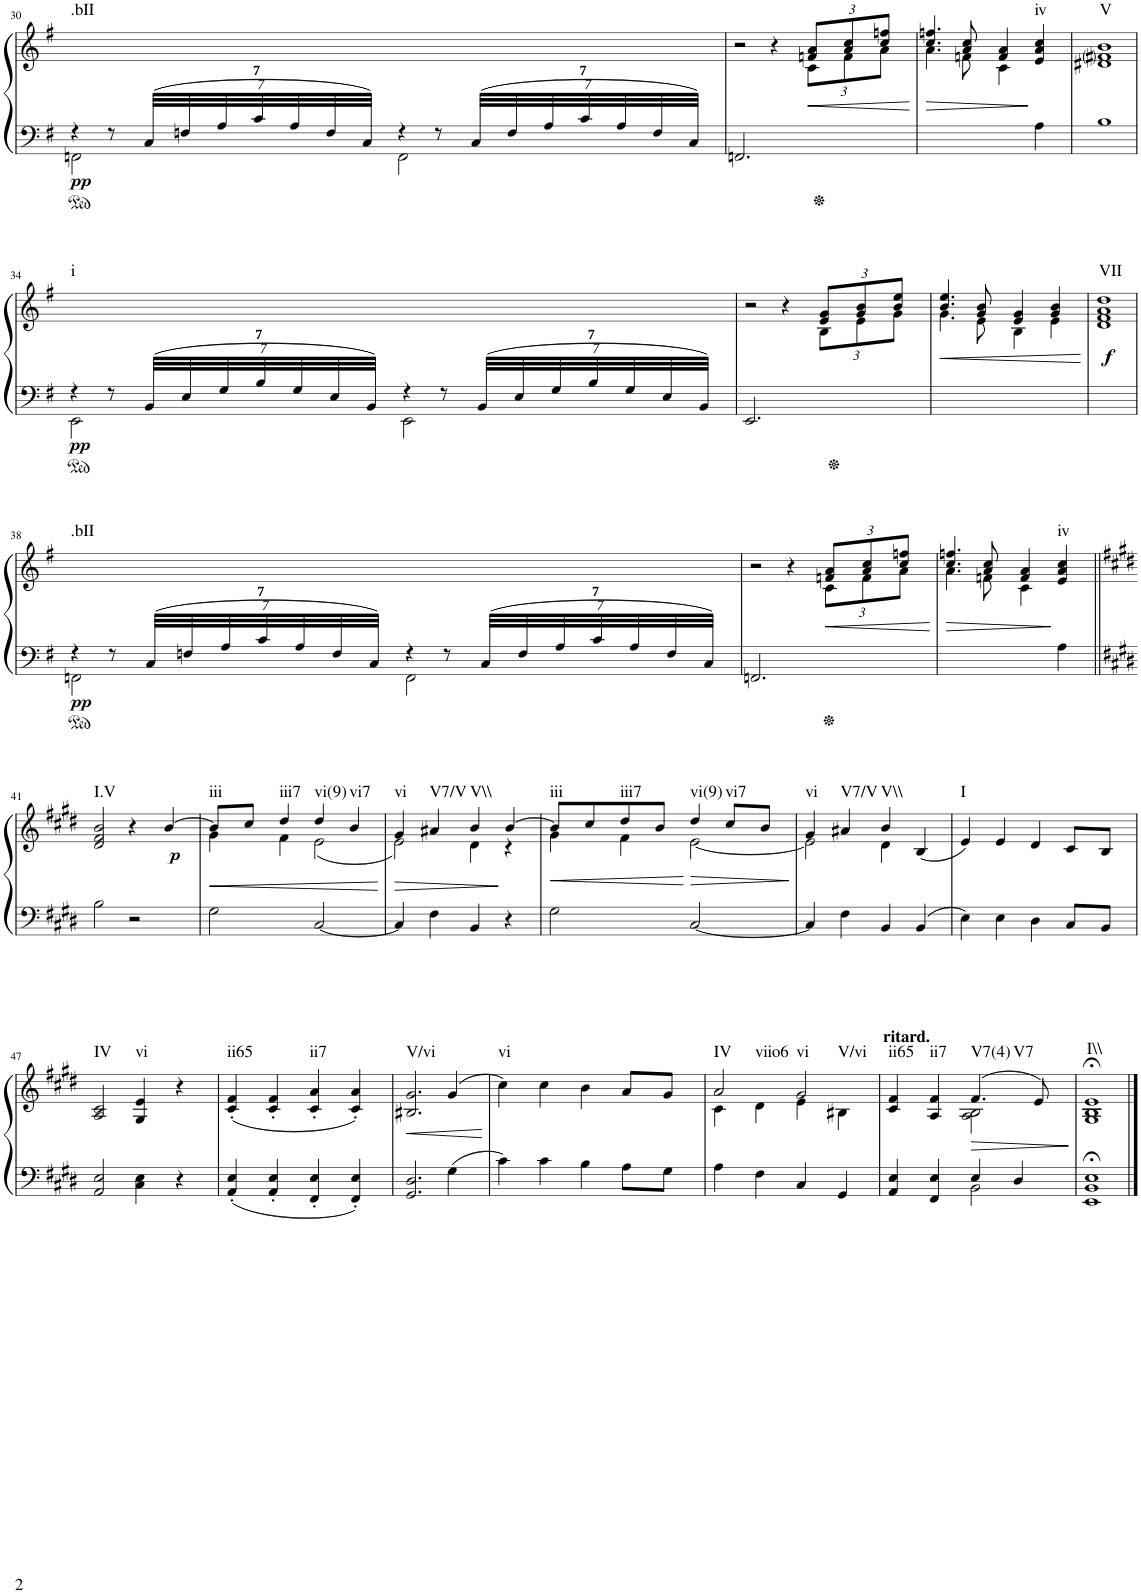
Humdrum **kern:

**kern	**kern	**dynam	**harte
*part1	*part1	*part1	*part1
*staff2	*staff1	*staff1/2	*
*I"Midi_1	*	*	*
!!LO:PB:g=z
*clefF4	*clefG2	*	*
*k[f#]	*k[f#]	*	*
*M2/2	*M2/2	*	*
*met(c|)	*met(c|)	*	*
=30	=30	=30	=30
*^	*^	*	*
!	!	!	!	!LO:DY:b=2	!LO:H:kt=.bII
4r	2FFn\	2ryy	2ryy	pp	N
8r	.	.	.	.	.
*Xbrackettup	*	*	*	*	*
56C/LLL	.	.	.	.	.
56Fn/	.	.	.	.	.
4480ryy	.	.	.	.	.
56A/	.	.	.	.	.
!LO:TX:a:B:t=7	!	!	!	!	!
56c/	.	.	.	.	.
56A/	.	.	.	.	.
56F/	.	.	.	.	.
56C/JJJ	.	.	.	.	.
.	2FF\	2ryy	2ryy	.	.
4r	.	.	.	.	.
8r	.	.	.	.	.
56C/LLL	.	.	.	.	.
56F/	.	.	.	.	.
56A/	.	.	.	.	.
!LO:TX:a:B:t=7	!	!	!	!	!
56c/	.	.	.	.	.
56A/	.	.	.	.	.
56F/	.	.	.	.	.
[960%17C/JJJ	.	.	.	.	.
.	13440ryy	13440ryy	13440ryy	.	.
*v	*v	*	*	*	*
=31	=31	=31	=31	=31
2.FFn/	2r	2.ryy	.	.
.	4r	.	.	.
*	*Xbrackettup	*	*	*
!	!	!	!LO:HP:b	!
6720C/]	12fn/ 12a/L	12c\L	<	.
4ryy	.	.	.	.
.	12a/ 12cc/	12f\	.	.
.	12cc/ 12ffn/J	12a\J	.	.
.	6720ryy	6720ryy	[	.
=32	=32	=32	=32	=32
!	!	!	!LO:HP:b	!
2ryy	4.cc/ 4.ffn/	4.a\	>	.
.	8a/ 8cc/	8fn\	.	.
4ryy	4f/ 4a/	4c\	.	.
!	!	!	!	!LO:H:kt=iv
4A\	4e/ 4a/ 4cc/	4ryy	]	N
=33	=33	=33	=33	=33
!	!	!	!	!LO:H:kt=V
1B	1b	1d#X 1f#i	.	N
!!LO:LB:g=z	!!
=34	=34	=34	=34	=34
*^	*	*	*	*
!	!	!	!	!LO:DY:b=2	!LO:H:kt=i
4r	2EE\	2ryy	2ryy	pp	N
8r	.	.	.	.	.
56BB/LLL	.	.	.	.	.
56E/	.	.	.	.	.
4480ryy	.	.	.	.	.
56G/	.	.	.	.	.
!LO:TX:a:B:t=7	!	!	!	!	!
56B/	.	.	.	.	.
56G/	.	.	.	.	.
56E/	.	.	.	.	.
56BB/JJJ	.	.	.	.	.
.	2EE\	2ryy	2ryy	.	.
4r	.	.	.	.	.
8r	.	.	.	.	.
56BB/LLL	.	.	.	.	.
56E/	.	.	.	.	.
56G/	.	.	.	.	.
!LO:TX:a:B:t=7	!	!	!	!	!
56B/	.	.	.	.	.
56G/	.	.	.	.	.
56E/	.	.	.	.	.
[960%17BB/JJJ	.	.	.	.	.
.	13440ryy	13440ryy	13440ryy	.	.
*v	*v	*	*	*	*
=35	=35	=35	=35	=35
2.EE/	2r	2.ryy	.	.
.	4r	.	.	.
6720BB/]	12e/ 12g/L	12B\L	.	.
4ryy	.	.	.	.
.	12g/ 12b/	12e\	.	.
.	12b/ 12ee/J	12g\J	.	.
.	6720ryy	6720ryy	.	.
=36	=36	=36	=36	=36
*^	*	*	*	*
!	!	!	!	!LO:HP:b	!
2ryy	2ryy	4.b/ 4.ee/	4.g\	<	.
.	.	8g/ 8b/	8e\	.	.
2ryy	2ryy	4e/ 4g/	4B\	.	.
.	.	4g/ 4b/	4e\	.	.
*v	*v	*	*	*	*
*	*v	*v	*	*
.	.	[	.
=37	=37	=37	=37
*^	*^	*	*
!	!	!	!	!LO:DY:b	!LO:H:kt=VII
2ryy	2ryy	1dd	1d 1f# 1a	f	N
2ryy	2ryy	.	.	.	.
!!LO:LB:g=z	!!
=38	=38	=38	=38	=38	=38
!	!	!	!	!LO:DY:b=2	!LO:H:kt=.bII
4r	2FFn\	2ryy	2ryy	pp	N
8r	.	.	.	.	.
56C/LLL	.	.	.	.	.
56Fn/	.	.	.	.	.
4480ryy	.	.	.	.	.
56A/	.	.	.	.	.
!LO:TX:a:B:t=7	!	!	!	!	!
56c/	.	.	.	.	.
56A/	.	.	.	.	.
56F/	.	.	.	.	.
56C/JJJ	.	.	.	.	.
.	2FF\	2ryy	2ryy	.	.
4r	.	.	.	.	.
8r	.	.	.	.	.
56C/LLL	.	.	.	.	.
56F/	.	.	.	.	.
56A/	.	.	.	.	.
!LO:TX:a:B:t=7	!	!	!	!	!
56c/	.	.	.	.	.
56A/	.	.	.	.	.
56F/	.	.	.	.	.
[960%17C/JJJ	.	.	.	.	.
.	13440ryy	13440ryy	13440ryy	.	.
*v	*v	*	*	*	*
=39	=39	=39	=39	=39
2.FFn/	2r	2.ryy	.	.
.	4r	.	.	.
!	!	!	!LO:HP:b	!
6720C/]	12fn/ 12a/L	12c\L	<	.
4ryy	.	.	.	.
.	12a/ 12cc/	12f\	.	.
.	12cc/ 12ffn/J	12a\J	.	.
.	6720ryy	6720ryy	[	.
=40	=40	=40	=40	=40
!	!	!	!LO:HP:b	!
2ryy	4.cc/ 4.ffn/	4.a\	>	.
.	8a/ 8cc/	8fn\	.	.
4ryy	4f/ 4a/	4c\	.	.
!	!	!	!	!LO:H:kt=iv
4A\	4e/ 4a/ 4cc/	4ryy	]	N
*	*v	*v	*	*
!!LO:LB:g=z
=41||	=41||	=41||	=41||
*k[f#c#g#d#]	*k[f#c#g#d#]	*	*
*E:	*E:	*	*
*	*^	*	*
!	!	!	!	!LO:H:kt=I.V
*	*v	*v	*	*
2B\	2d#/ 2f#/ 2b/	.	N
2r	4r	.	.
!	!	!LO:DY:b	!
.	[4b/	p	.
=42	=42	=42	=42
!	!	!LO:HP:b	!LO:H:kt=iii
*	*^	*	*
2G#\	8b/L]	4g#\	<	N
.	8cc#/J	.	.	.
!	!	!	!	!LO:H:kt=iii7
.	4dd#/	4f#\	.	N
!	!	!	!	!LO:H:kt=vi(9)
[2C#/	4dd#/	(2e\	.	N
!	!	!	!	!LO:H:kt=vi7
.	4b/	.	.	N
*	*v	*v	*	*
.	.	[	.
=43	=43	=43	=43
!	!	!LO:HP:b	!LO:H:kt=vi
*	*^	*	*
4C#/]	4g#/	2e\)	>	N
!	!	!	!	!LO:H:kt=V7/V
4F#\	4a#X/	.	.	N
!	!	!	!	!LO:H:kt=V\\
4BB/	4b/	4d#\	.	N
4r	[4b/	4r	]	.
=44	=44	=44	=44	=44
!	!	!	!LO:HP:b	!LO:H:kt=iii
2G#\	8b/L]	4g#\	<	N
.	8cc#/	.	.	.
!	!	!	!	!LO:H:kt=iii7
.	8dd#/	4f#\	.	N
.	8b/J	.	.	.
!	!	!	!LO:HP:n=1:b	!LO:H:kt=vi(9)
[2C#/	4dd#/	[2e\	[ >	N
!	!	!	!	!LO:H:kt=vi7
.	8cc#/L	.	.	N
.	8b/J	.	.	.
*	*v	*v	*	*
.	.	]	.
=45	=45	=45	=45
*	*^	*	*
!	!	!	!	!LO:H:kt=vi
4C#/]	4g#/	2e\]	.	N
!	!	!	!	!LO:H:kt=V7/V
4F#\	4a#X/	.	.	N
!	!	!	!	!LO:H:kt=V\\
4BB/	4b/	4d#\	.	N
4BB/	(4B/	4ryy	.	.
=46	=46	=46	=46	=46
!	!	!	!	!LO:H:kt=I
*	*v	*v	*	*
4E\	4e/)	.	N
4E\	4e/	.	.
4D#\	4d#/	.	.
8C#/L	8c#/L	.	.
8BB/J	8B/J	.	.
!!LO:LB:g=z
=47	=47	=47	=47
!	!	!	!LO:H:kt=IV
2AA/ 2E/	2A/ 2c#/	.	N
!	!	!	!LO:H:kt=vi
4C#\ 4E\	4G#/ 4e/	.	N
4r	4r	.	.
=48	=48	=48	=48
!	!	!	!LO:H:kt=ii65
4AA/' 4E/'	(4c#/' 4f#/'	.	N
4AA/' 4E/'	4c#/' 4f#/'	.	.
!	!	!	!LO:H:kt=ii7
4FF#/' 4E/'	4c#/' 4a/'	.	N
4FF#/' 4E/'	4c#/' 4a/')	.	.
=49	=49	=49	=49
!	!	!LO:HP:b	!LO:H:kt=V/vi
2.GG#/ 2.D#/	2.B#X/ 2.g#/	<	N
4G#\	(4g#/	.	.
.	.	[	.
=50	=50	=50	=50
!	!	!	!LO:H:kt=vi
4c#\	4cc#\)	.	N
4c#\	4cc#\	.	.
4B\	4b\	.	.
8A\L	8a/L	.	.
8G#\J	8g#/J	.	.
=51	=51	=51	=51
*	*^	*	*
!	!	!	!	!LO:H:n=1:kt=IV
!	!	!	!	!LO:H:n=2:kt=viio6
4A\	2a/	4c#\	.	N N
4F#\	.	4d#\	.	.
!	!	!	!	!LO:H:n=1:kt=vi
!	!	!	!	!LO:H:n=2:kt=V/vi
4C#/	2g#/	4e\	.	N N
4GG#/	.	4B#X\	.	.
=52	=52	=52	=52	=52
*^	*	*	*	*
!	!	!LO:TX:a:B:t=ritard.	!	!	!LO:H:kt=ii65
4AA/ 4E/	2ryy	4c#/ 4f#/	2ryy	.	N
!	!	!	!	!	!LO:H:kt=ii7
4FF#/ 4E/	.	4A/ 4f#/	.	.	N
!	!	!	!	!LO:HP:b	!LO:H:n=1:kt=V7(4)
!	!	!	!	!	!LO:H:n=2:kt=V7
4E/	2BB\	(4.f#/	2A\ 2B\	>	N N
4D#/	.	.	.	.	.
.	.	8e/)	.	.	.
*v	*v	*	*	*	*
*	*v	*v	*	*
.	.	]	.
=53	=53	=53	=53
*^	*^	*	*
!	!	!	!	!	!LO:H:kt=I\\
1BB;< 1E;<	1EE	1G#;< 1e;<	1B	.	N
*v	*v	*	*	*	*
*	*v	*v	*	*
==	==	==	==
*-	*-	*-	*-
